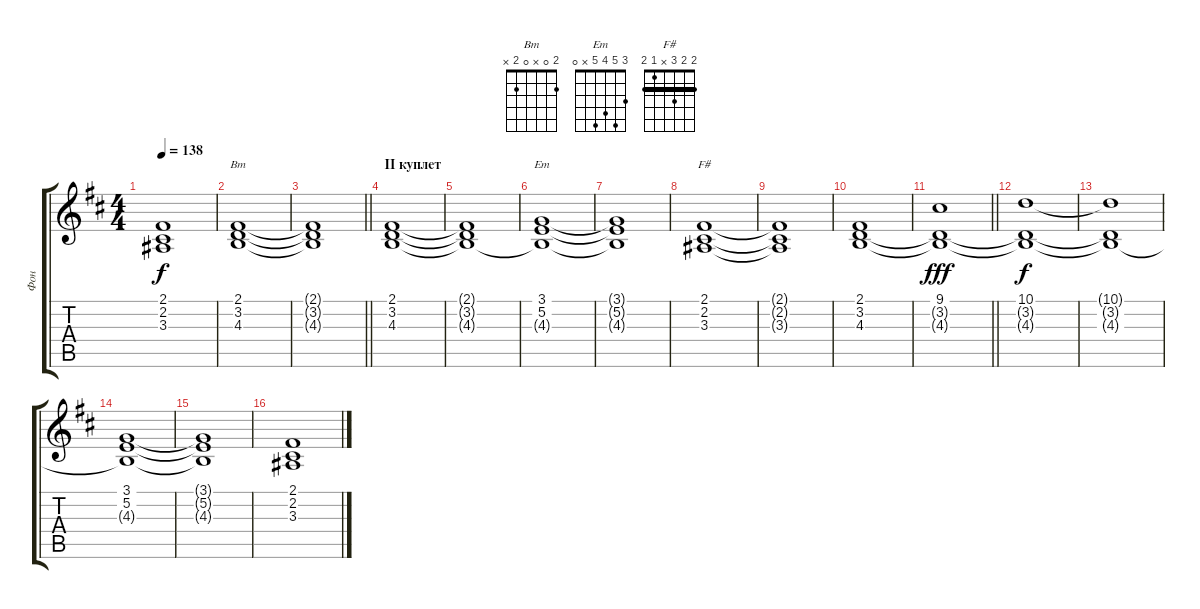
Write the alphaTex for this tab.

\track ("Фон" "Фон") {instrument pad2warm}
\staff {score tabs}
\tuning (E4 B3 G3 D3 A2 E2) {hide}
\chord ("Bm" 2 0 x 0 2 x)
\chord ("Em" 3 5 4 5 x 0)
\chord ("F#" 2 2 3 x 1 2) {barre 2}
\ts (4 4)
\tempo 138
\clef g2
\ks bminor
(2.1{t} 2.2{t} 3.3{t}).1{dy f} |
(2.1 3.2 4.3).1{ch "Bm"} |
\barLineRight lightlight
(2.1{t} 3.2{t} 4.3{t}).1 |
\section ("" "II куплет")
(2.1 3.2 4.3).1{volume 5} |
(2.1{t} 3.2{t} 4.3{t}).1 |
(3.1 5.2 4.3{t}).1{ch "Em"} |
(3.1{t} 5.2{t} 4.3{t}).1 |
(2.1 2.2 3.3).1{ch "F#"} |
(2.1{t} 2.2{t} 3.3{t}).1 |
(2.1 3.2 4.3).1 |
\barLineRight lightlight
(9.1 3.2{t} 4.3{t}).1{dy fff} |
(10.1 3.2{t} 4.3{t}).1{dy f} |
(10.1{t} 3.2{t} 4.3{t}).1 |
(3.1 5.2 4.3{t}).1 |
(3.1{t} 5.2{t} 4.3{t}).1 |
(2.1 2.2 3.3).1
